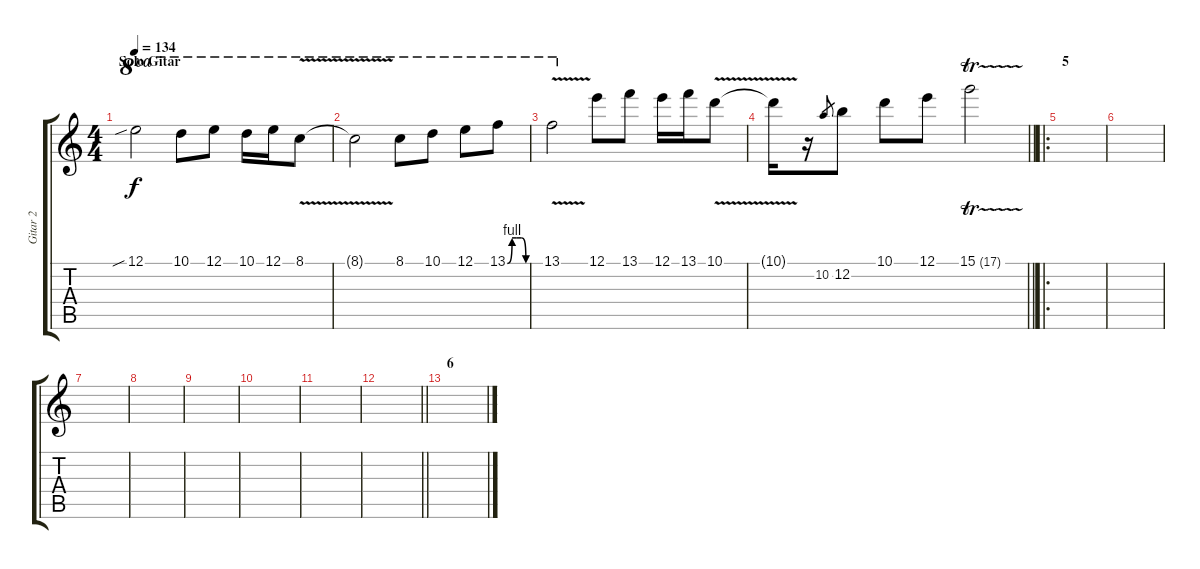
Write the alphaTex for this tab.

\track ("Gitar 2" "Gitar 2") {instrument overdrivenguitar}
\staff {score tabs}
\tuning (E4 B3 G3 D3 A2 E2) {hide}
\ts (4 4)
\section ("" "Solo Gitar")
\tempo 134
\clef g2
\ks c
12.1{sib}.2{ot 8va dy f} 10.1.8{ot 8va} 12.1.8{ot 8va} 10.1.16{ot 8va} 12.1.16{ot 8va} 8.1{v}.8{ot 8va} |
8.1{t}.2{ot 8va} 8.1.8{ot 8va} 10.1.8{ot 8va} 12.1.8{ot 8va} 13.1{be (custom 0 0 15 4 30 4 46 4 60 0)}.8{ot 8va} |
13.1{v}.2{ot 8va} 12.1.8 13.1.8 12.1.16 13.1.16 10.1{v}.8 |
\barLineRight lightlight
10.1{t}.16 r.16 10.2.8{gr} 12.2.8 10.1.8 12.1.8 15.1{tr (17 32)}.2 |
\ro
\section ("" "5")
|
|
|
|
|
|
|
\barLineRight lightlight
|
\section ("" "6")
